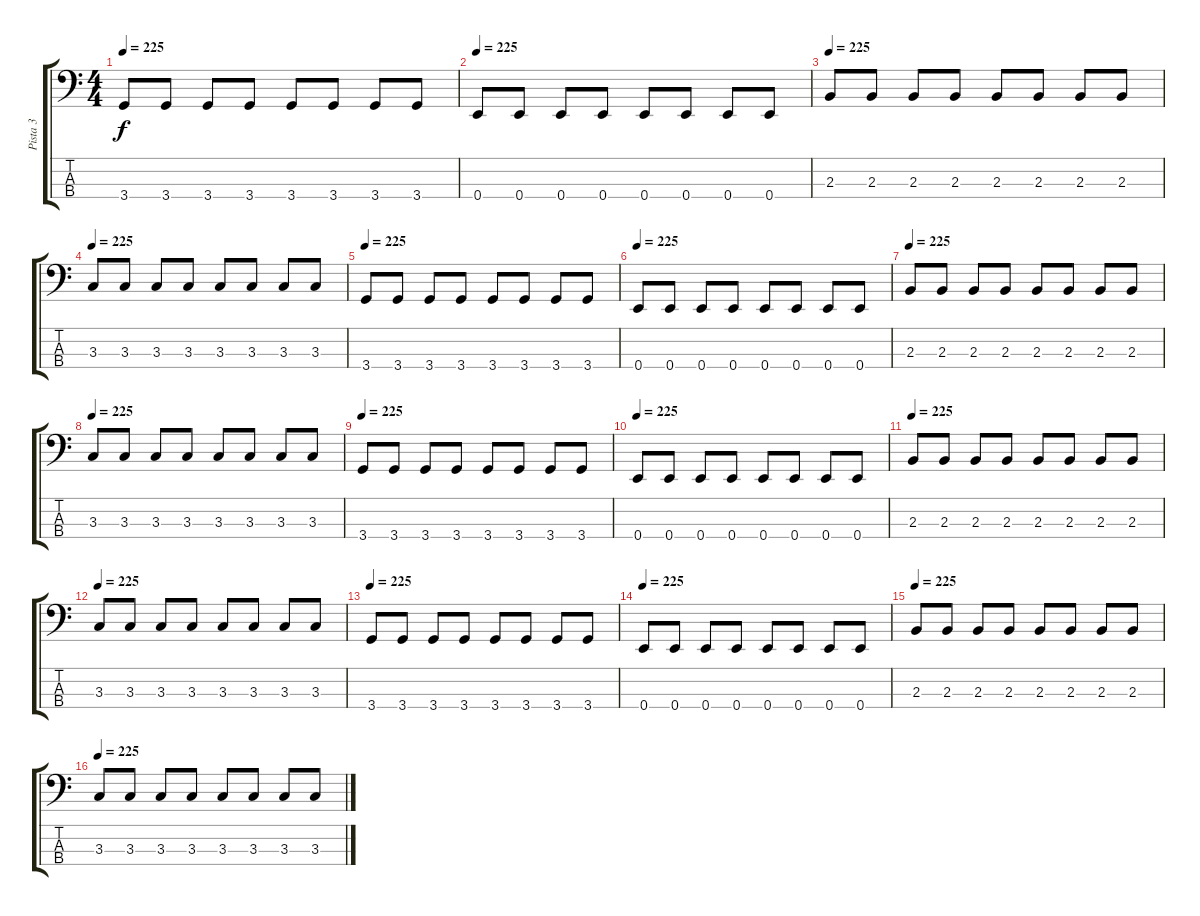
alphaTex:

\track ("Pista 3" "Pista 3") {instrument electricbasspick}
\staff {score tabs}
\tuning (G2 D2 A1 E1) {hide}
\ts (4 4)
\tempo 225
\clef f4
\ks c
3.4.8{dy f} 3.4.8 3.4.8 3.4.8 3.4.8 3.4.8 3.4.8 3.4.8 |
\tempo 225
0.4.8 0.4.8 0.4.8 0.4.8 0.4.8 0.4.8 0.4.8 0.4.8 |
\tempo 225
2.3.8 2.3.8 2.3.8 2.3.8 2.3.8 2.3.8 2.3.8 2.3.8 |
\tempo 225
3.3.8 3.3.8 3.3.8 3.3.8 3.3.8 3.3.8 3.3.8 3.3.8 |
\tempo 225
3.4.8 3.4.8 3.4.8 3.4.8 3.4.8 3.4.8 3.4.8 3.4.8 |
\tempo 225
0.4.8 0.4.8 0.4.8 0.4.8 0.4.8 0.4.8 0.4.8 0.4.8 |
\tempo 225
2.3.8 2.3.8 2.3.8 2.3.8 2.3.8 2.3.8 2.3.8 2.3.8 |
\tempo 225
3.3.8 3.3.8 3.3.8 3.3.8 3.3.8 3.3.8 3.3.8 3.3.8 |
\tempo 225
3.4.8 3.4.8 3.4.8 3.4.8 3.4.8 3.4.8 3.4.8 3.4.8 |
\tempo 225
0.4.8 0.4.8 0.4.8 0.4.8 0.4.8 0.4.8 0.4.8 0.4.8 |
\tempo 225
2.3.8 2.3.8 2.3.8 2.3.8 2.3.8 2.3.8 2.3.8 2.3.8 |
\tempo 225
3.3.8 3.3.8 3.3.8 3.3.8 3.3.8 3.3.8 3.3.8 3.3.8 |
\tempo 225
3.4.8 3.4.8 3.4.8 3.4.8 3.4.8 3.4.8 3.4.8 3.4.8 |
\tempo 225
0.4.8 0.4.8 0.4.8 0.4.8 0.4.8 0.4.8 0.4.8 0.4.8 |
\tempo 225
2.3.8 2.3.8 2.3.8 2.3.8 2.3.8 2.3.8 2.3.8 2.3.8 |
\tempo 225
3.3.8 3.3.8 3.3.8 3.3.8 3.3.8 3.3.8 3.3.8 3.3.8
